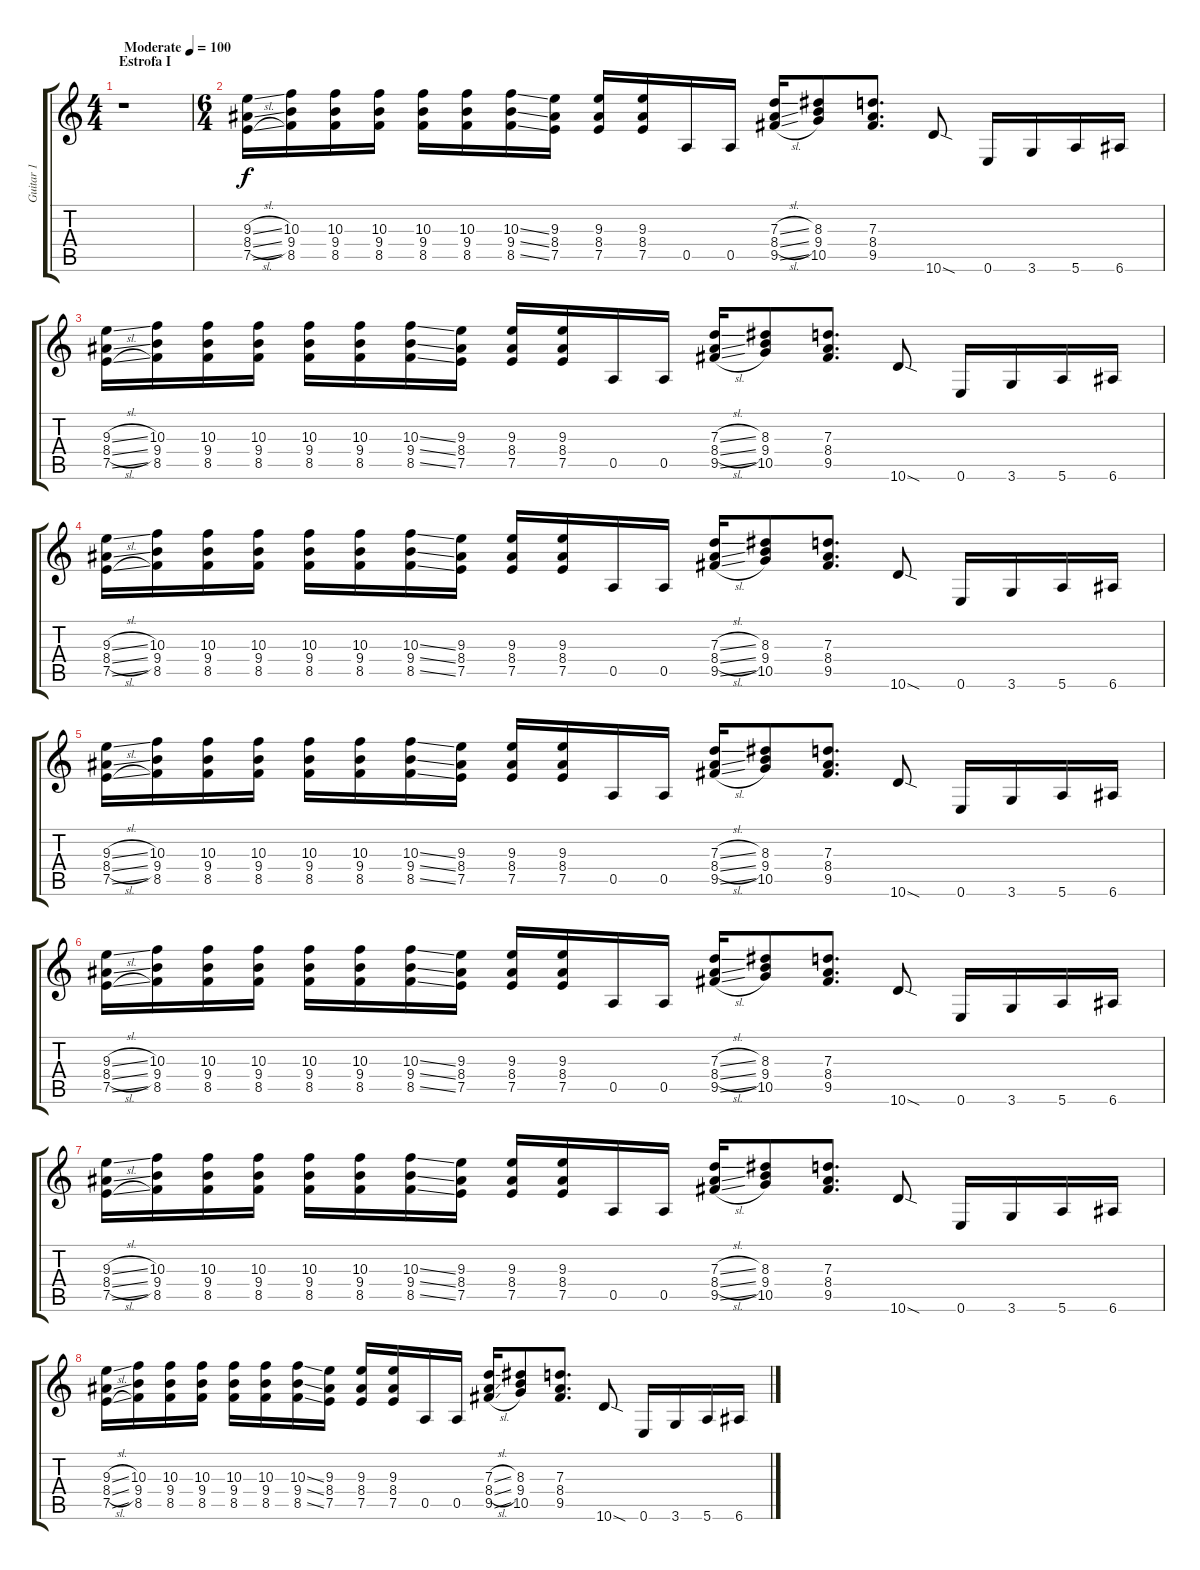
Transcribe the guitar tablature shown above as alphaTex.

\track ("Guitar 1" "Guitar 1") {instrument distortionguitar}
\staff {score tabs}
\tuning (E4 B3 G3 D3 A2 E2) {hide}
\ts (4 4)
\section ("" "Estrofa I")
\tempo (100 "Moderate")
\clef g2
\ks c
r.1{dy f instrument distortionguitar} |
\ts (6 4)
(9.3{sl} 8.4{sl} 7.5{sl}).16 (10.3 9.4 8.5).16 (10.3 9.4 8.5).16 (10.3 9.4 8.5).16 (10.3 9.4 8.5).16 (10.3 9.4 8.5).16 (10.3{ss} 9.4{ss} 8.5{ss}).16 (9.3 8.4 7.5).16 (9.3 8.4 7.5).16 (9.3 8.4 7.5).16 0.5.16 0.5.16 (7.3{sl} 8.4{sl} 9.5{sl}).16 (8.3 9.4 10.5).8 (7.3 8.4 9.5).8{d} 10.6{sod}.8 0.6.16 3.6.16 5.6.16 6.6.16 |
(9.3{sl} 8.4{sl} 7.5{sl}).16 (10.3 9.4 8.5).16 (10.3 9.4 8.5).16 (10.3 9.4 8.5).16 (10.3 9.4 8.5).16 (10.3 9.4 8.5).16 (10.3{ss} 9.4{ss} 8.5{ss}).16 (9.3 8.4 7.5).16 (9.3 8.4 7.5).16 (9.3 8.4 7.5).16 0.5.16 0.5.16 (7.3{sl} 8.4{sl} 9.5{sl}).16 (8.3 9.4 10.5).8 (7.3 8.4 9.5).8{d} 10.6{sod}.8 0.6.16 3.6.16 5.6.16 6.6.16 |
(9.3{sl} 8.4{sl} 7.5{sl}).16 (10.3 9.4 8.5).16 (10.3 9.4 8.5).16 (10.3 9.4 8.5).16 (10.3 9.4 8.5).16 (10.3 9.4 8.5).16 (10.3{ss} 9.4{ss} 8.5{ss}).16 (9.3 8.4 7.5).16 (9.3 8.4 7.5).16 (9.3 8.4 7.5).16 0.5.16 0.5.16 (7.3{sl} 8.4{sl} 9.5{sl}).16 (8.3 9.4 10.5).8 (7.3 8.4 9.5).8{d} 10.6{sod}.8 0.6.16 3.6.16 5.6.16 6.6.16 |
(9.3{sl} 8.4{sl} 7.5{sl}).16 (10.3 9.4 8.5).16 (10.3 9.4 8.5).16 (10.3 9.4 8.5).16 (10.3 9.4 8.5).16 (10.3 9.4 8.5).16 (10.3{ss} 9.4{ss} 8.5{ss}).16 (9.3 8.4 7.5).16 (9.3 8.4 7.5).16 (9.3 8.4 7.5).16 0.5.16 0.5.16 (7.3{sl} 8.4{sl} 9.5{sl}).16 (8.3 9.4 10.5).8 (7.3 8.4 9.5).8{d} 10.6{sod}.8 0.6.16 3.6.16 5.6.16 6.6.16 |
(9.3{sl} 8.4{sl} 7.5{sl}).16 (10.3 9.4 8.5).16 (10.3 9.4 8.5).16 (10.3 9.4 8.5).16 (10.3 9.4 8.5).16 (10.3 9.4 8.5).16 (10.3{ss} 9.4{ss} 8.5{ss}).16 (9.3 8.4 7.5).16 (9.3 8.4 7.5).16 (9.3 8.4 7.5).16 0.5.16 0.5.16 (7.3{sl} 8.4{sl} 9.5{sl}).16 (8.3 9.4 10.5).8 (7.3 8.4 9.5).8{d} 10.6{sod}.8 0.6.16 3.6.16 5.6.16 6.6.16 |
(9.3{sl} 8.4{sl} 7.5{sl}).16 (10.3 9.4 8.5).16 (10.3 9.4 8.5).16 (10.3 9.4 8.5).16 (10.3 9.4 8.5).16 (10.3 9.4 8.5).16 (10.3{ss} 9.4{ss} 8.5{ss}).16 (9.3 8.4 7.5).16 (9.3 8.4 7.5).16 (9.3 8.4 7.5).16 0.5.16 0.5.16 (7.3{sl} 8.4{sl} 9.5{sl}).16 (8.3 9.4 10.5).8 (7.3 8.4 9.5).8{d} 10.6{sod}.8 0.6.16 3.6.16 5.6.16 6.6.16 |
(9.3{sl} 8.4{sl} 7.5{sl}).16 (10.3 9.4 8.5).16 (10.3 9.4 8.5).16 (10.3 9.4 8.5).16 (10.3 9.4 8.5).16 (10.3 9.4 8.5).16 (10.3{ss} 9.4{ss} 8.5{ss}).16 (9.3 8.4 7.5).16 (9.3 8.4 7.5).16 (9.3 8.4 7.5).16 0.5.16 0.5.16 (7.3{sl} 8.4{sl} 9.5{sl}).16 (8.3 9.4 10.5).8 (7.3 8.4 9.5).8{d} 10.6{sod}.8 0.6.16 3.6.16 5.6.16 6.6.16
